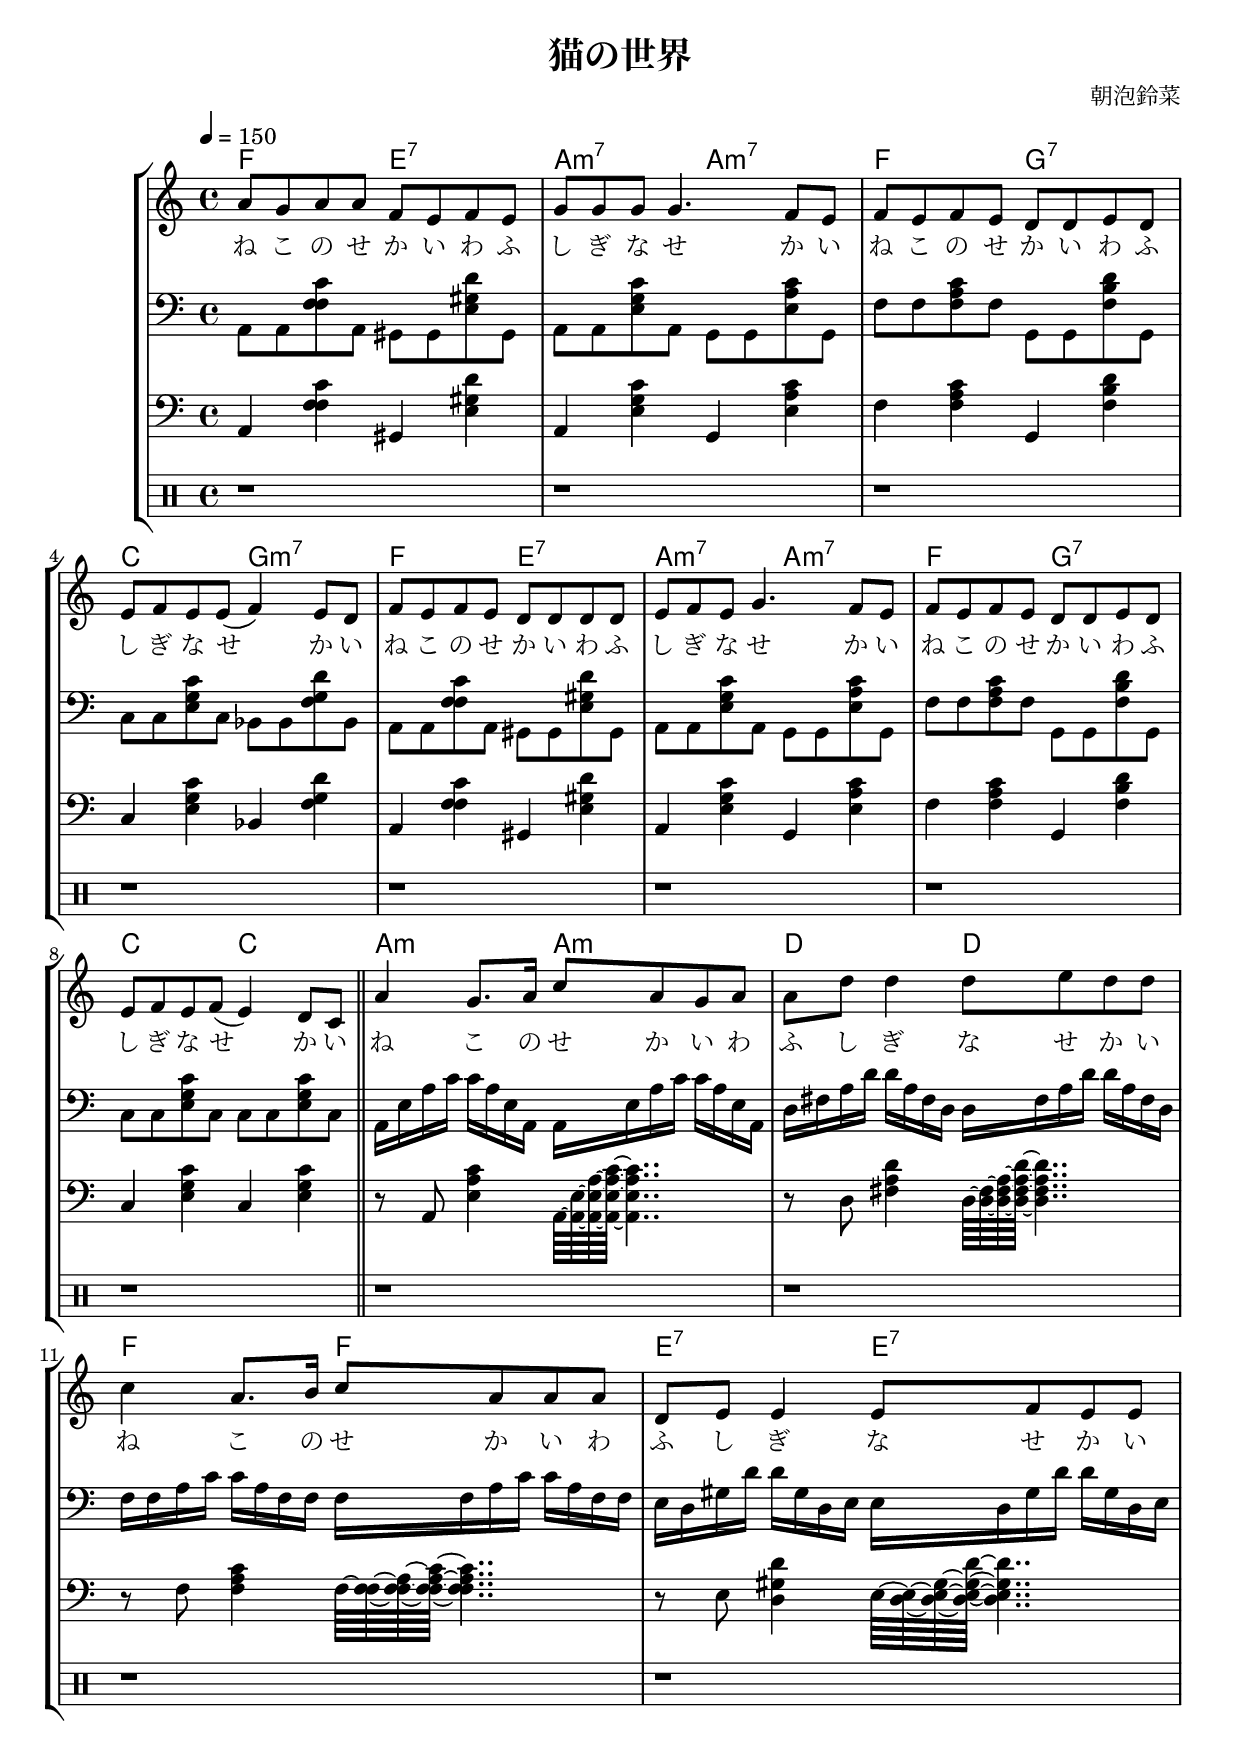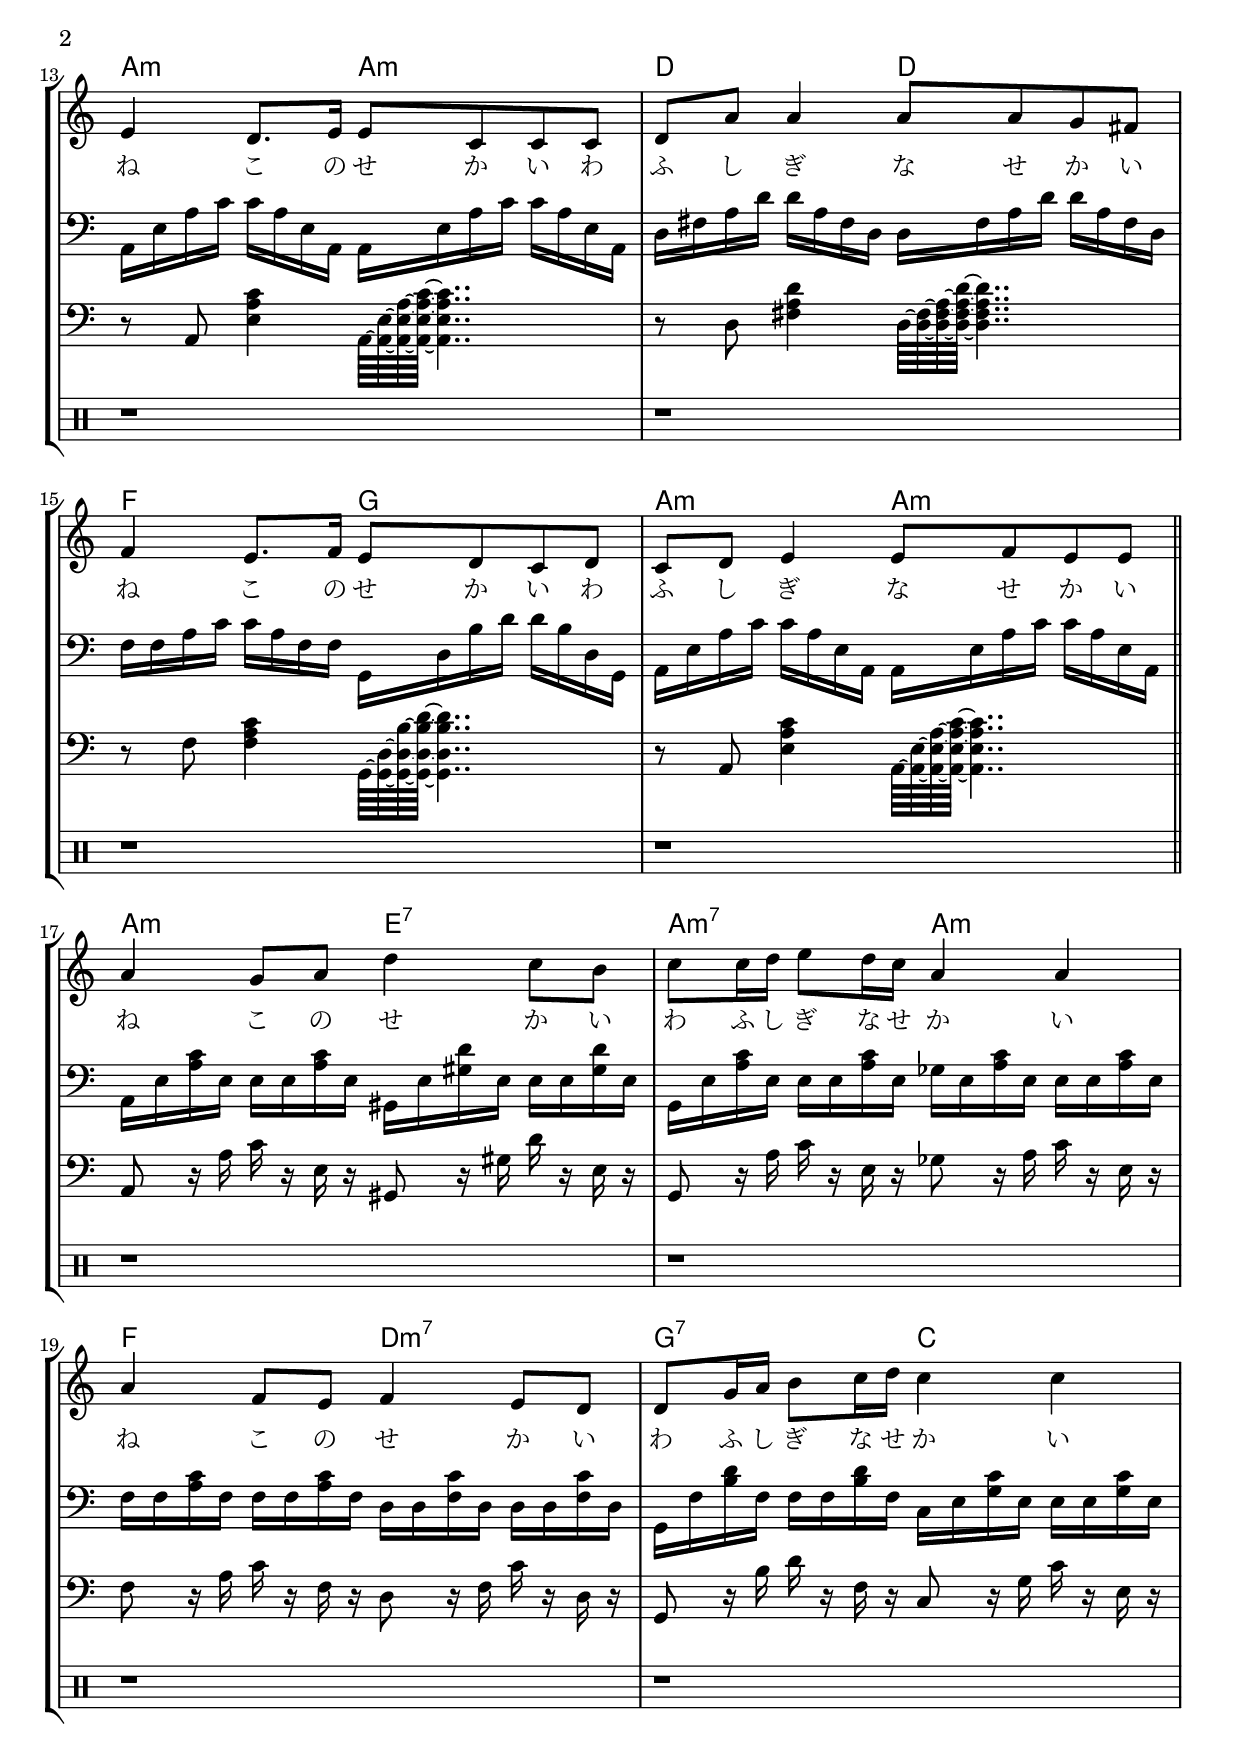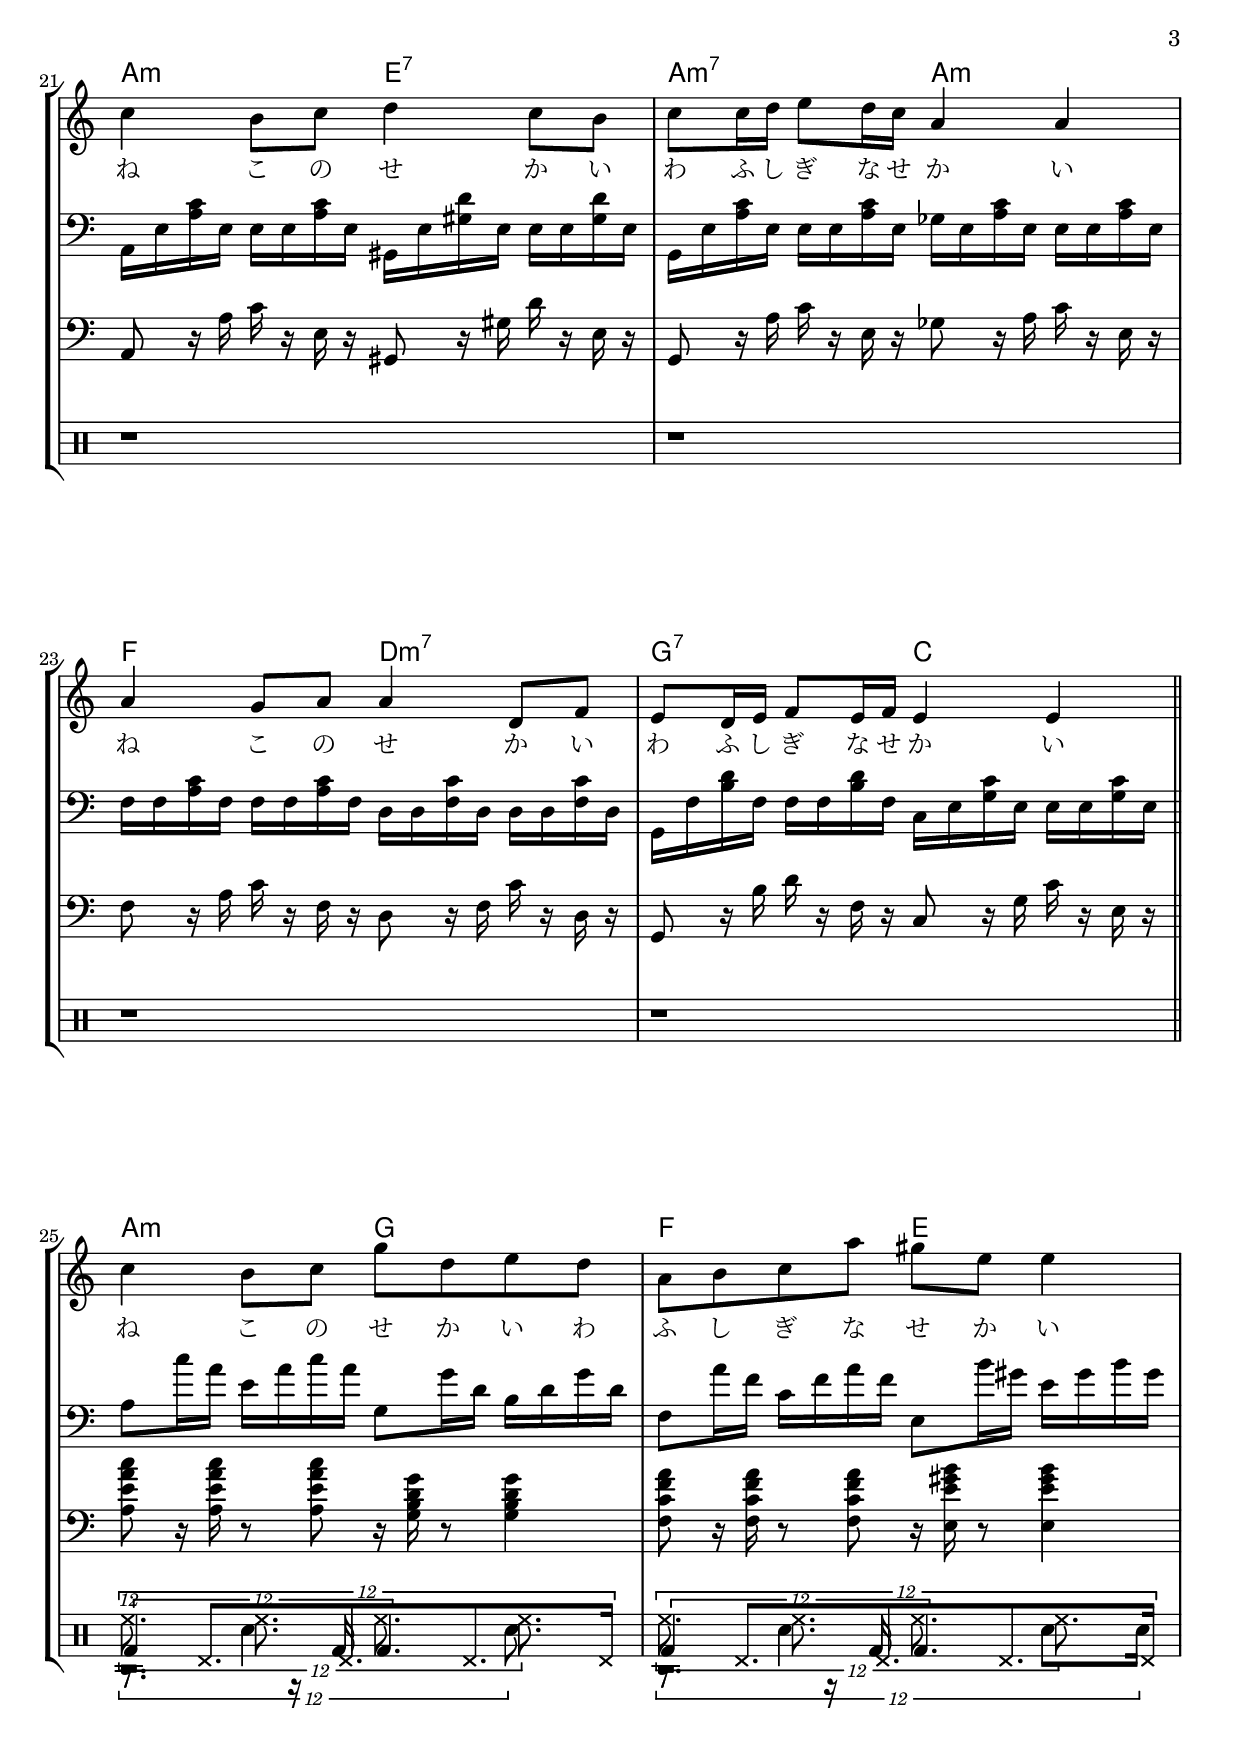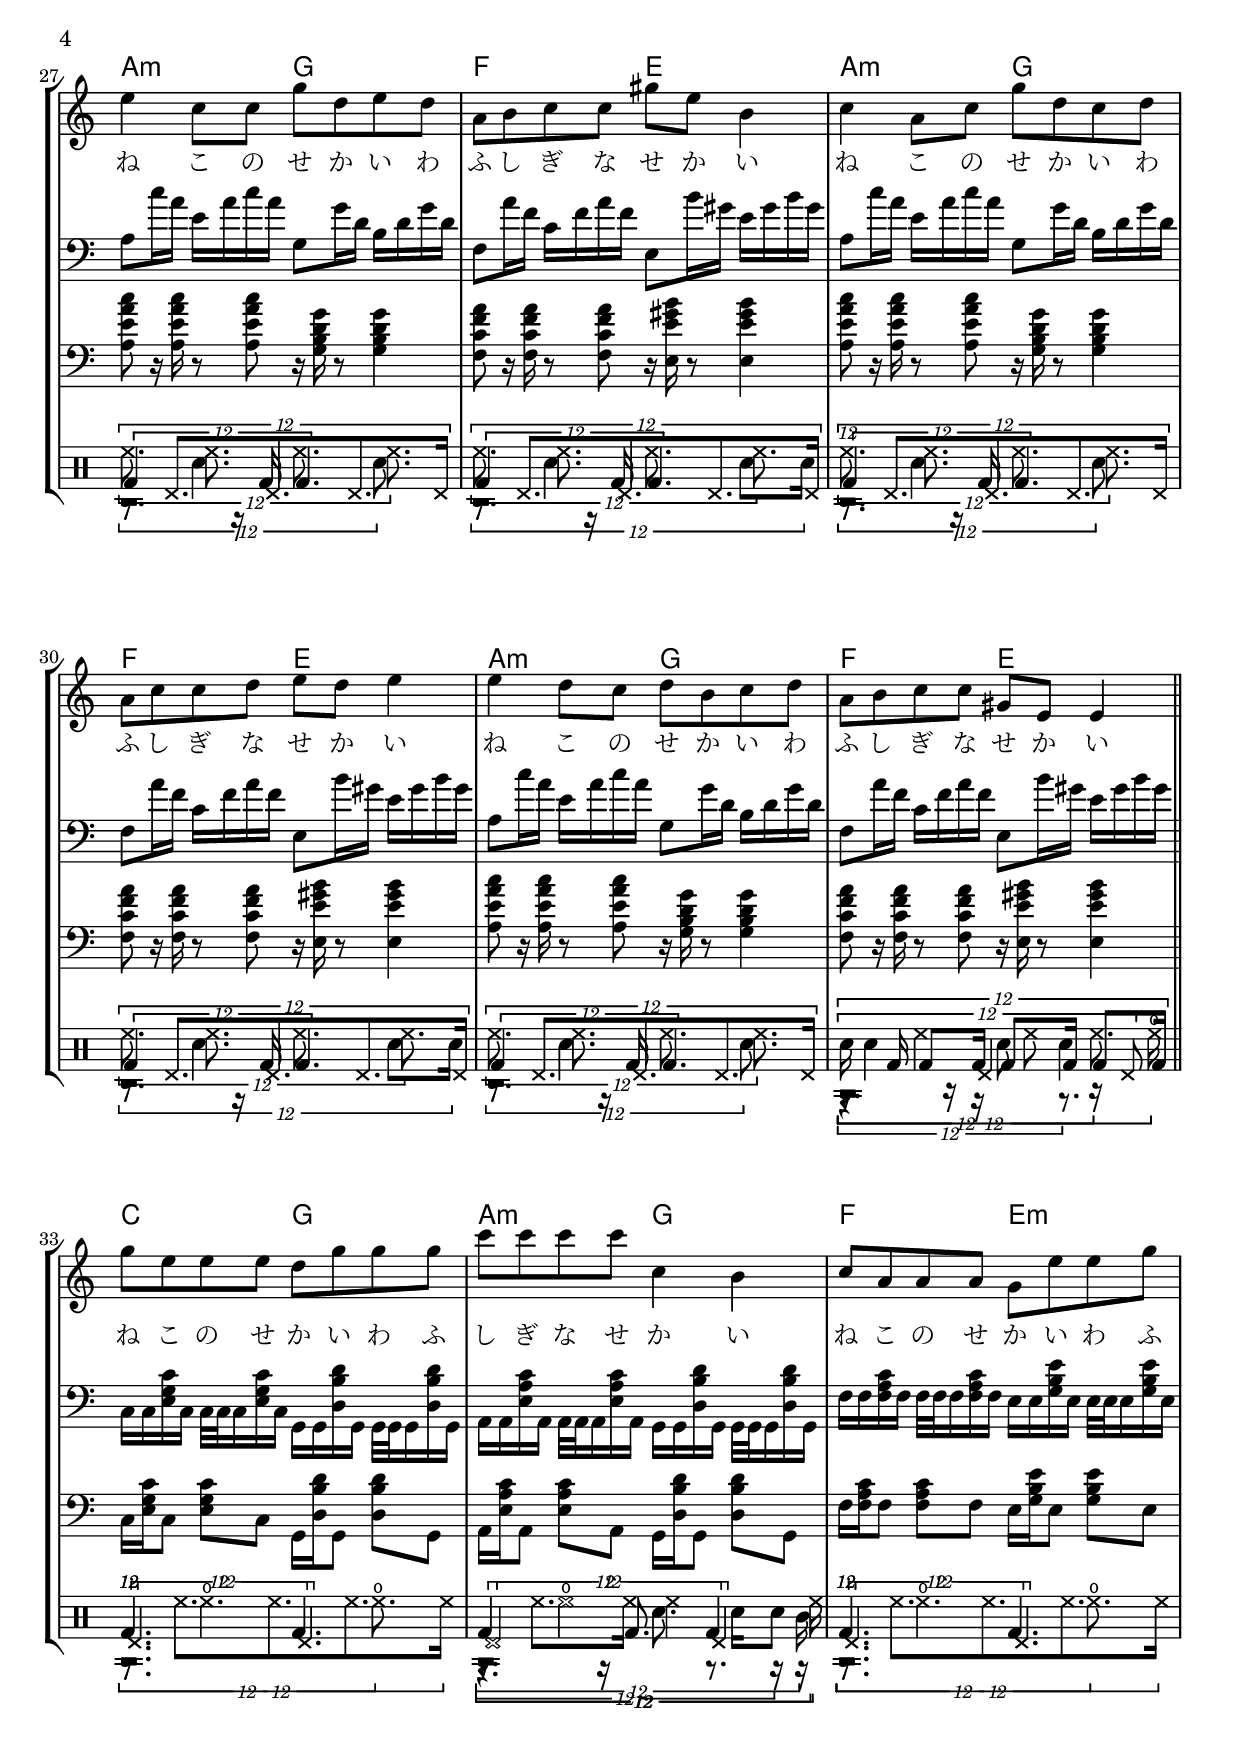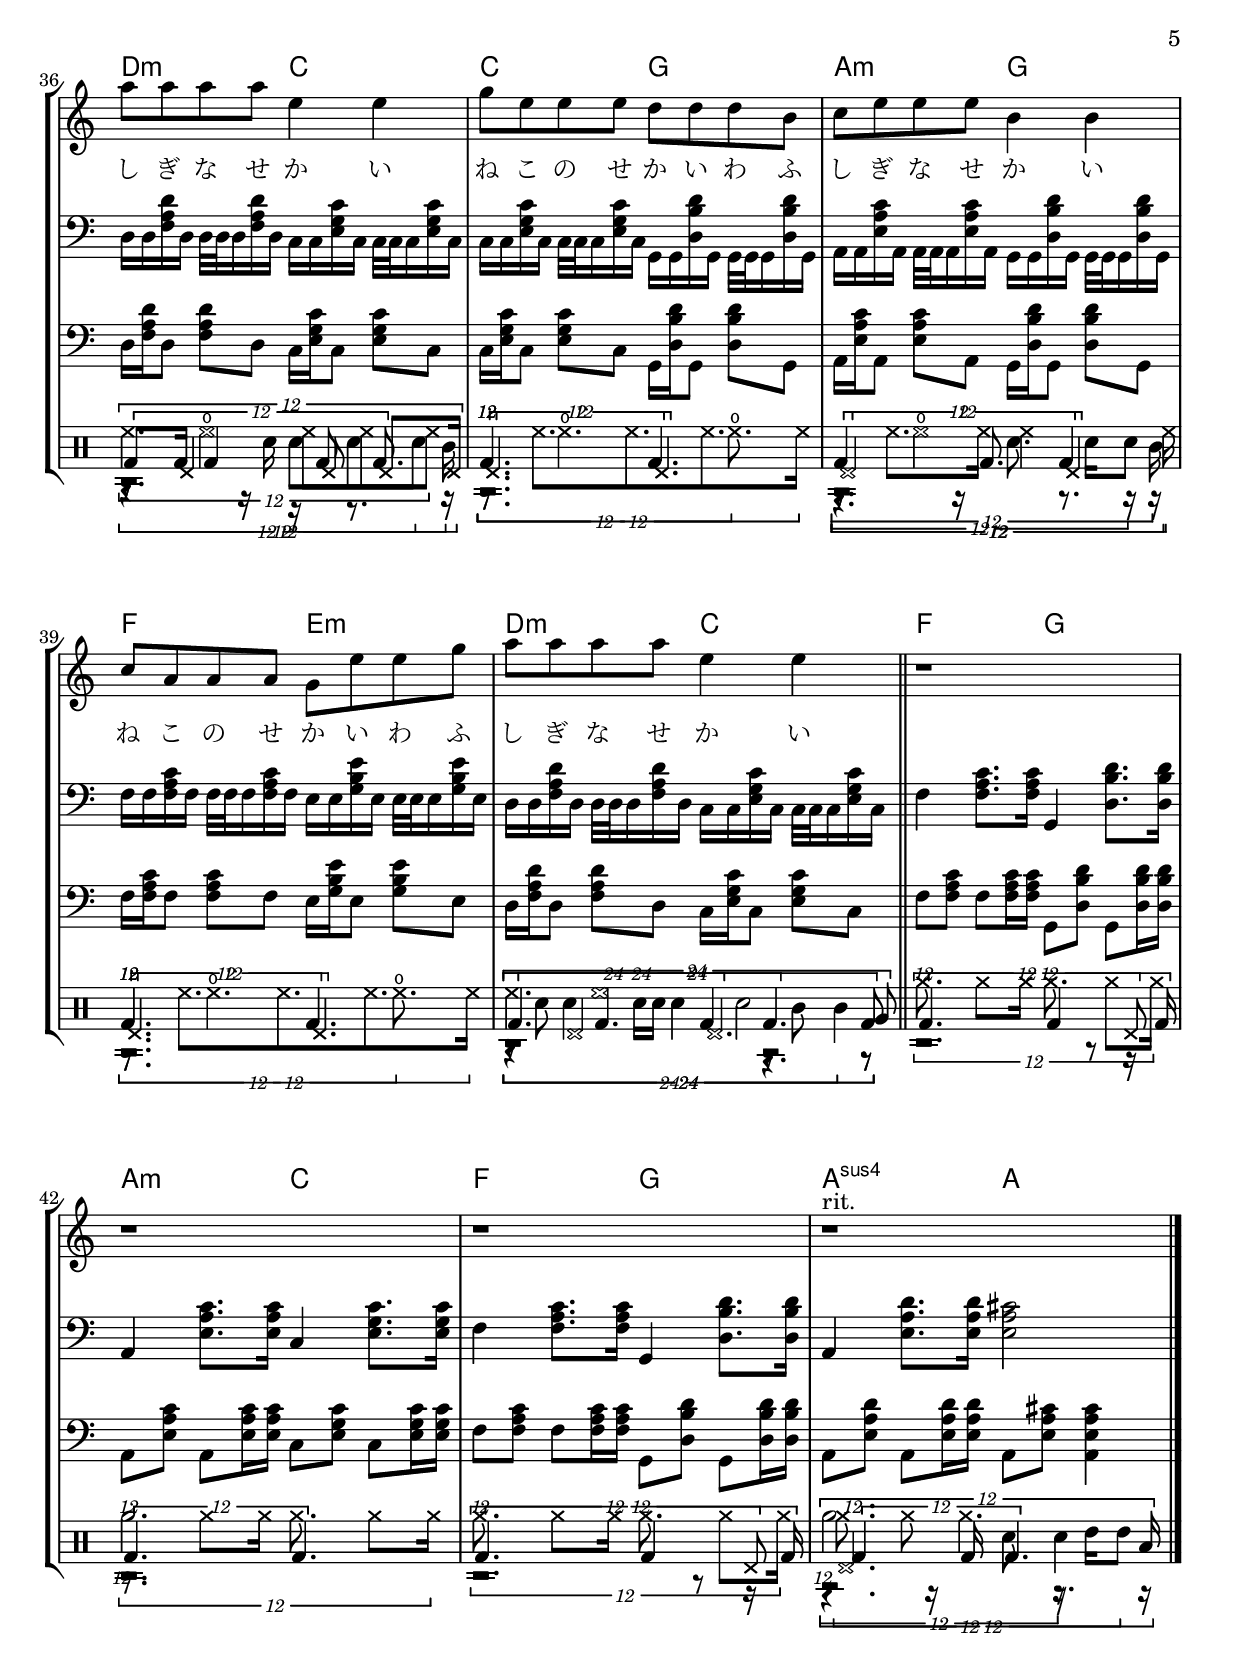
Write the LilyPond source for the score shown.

\version "2.12.1"

\header {
	title = \markup {猫の世界}
	composer = \markup \center-column {朝泡鈴菜}
}

harmony = \chordmode {
	f2 e:7 a:min7 a:min7 f g:7 c g:min7 f e:7 a:min7 a:min7 f g:7 c c 

	a:m a:m d d f f e:7 e:7 a:m a:m d d f g a:m a:m 

	a:m e:7 a:min7 a:m f d:min7 g:7 c a:m e:7 a:min7 a:m f d:min7 g:7 c 

	a:m g f e a:m g f e a:m g f e a:m g f e 

	c g a:m g f e:m d:m c c g a:m g f e:m d:m c 

	f g a:m c f g a:sus4 a 
}

melody = {
	\set Staff.midiInstrument = #"Electric Grand"
		\key c \major
	\tempo 4 = 150
 a'8  g'8  a'8  a'8  f'8  e'8  f'8  e'8 
	g'8  g'8  g'8  g'4.  f'8  e'8 
	f'8  e'8  f'8  e'8  d'8  d'8  e'8  d'8 
	e'8  f'8  e'8  e'8  (f'4)  e'8  d'8 
	f'8  e'8  f'8  e'8  d'8  d'8  d'8  d'8 
	e'8  f'8  e'8  g'4.  f'8  e'8 
	f'8  e'8  f'8  e'8  d'8  d'8  e'8  d'8 
	e'8  f'8  e'8  f'8  (e'4)  d'8  c'8
	\set Staff.midiInstrument = #"Electric Grand"
	 a'4  g'8.  a'16  c''8  a'8  g'8  a'8 
	a'8  d''8  d''4  d''8  e''8  d''8  d''8 
	c''4  a'8.  b'16  c''8  a'8  a'8  a'8 
	d'8  e'8  e'4  e'8  f'8  e'8  e'8 
	e'4  d'8.  e'16  e'8  c'8  c'8  c'8 
	d'8  a'8  a'4  a'8  a'8  g'8  fis'8 
	f'4  e'8.  f'16  e'8  d'8  c'8  d'8 
	c'8  d'8  e'4  e'8  f'8  e'8  e'8
	\set Staff.midiInstrument = #"Electric Grand"
	 a'4  g'8  a'8  d''4  c''8  b'8 
	c''8  c''16  d''16  e''8  d''16  c''16  a'4  a'4 
	a'4  f'8  e'8  f'4  e'8  d'8 
	d'8  g'16  a'16  b'8  c''16  d''16  c''4  c''4 
	c''4  b'8  c''8  d''4  c''8  b'8 
	c''8  c''16  d''16  e''8  d''16  c''16  a'4  a'4 
	a'4  g'8  a'8  a'4  d'8  f'8 
	e'8  d'16  e'16  f'8  e'16  f'16  e'4  e'4
	\set Staff.midiInstrument = #"Electric Grand"
	 c''4  b'8  c''8  g''8  d''8  e''8  d''8 
	a'8  b'8  c''8  a''8  gis''8  e''8  e''4 
	e''4  c''8  c''8  g''8  d''8  e''8  d''8 
	a'8  b'8  c''8  c''8  gis''8  e''8  b'4 
	c''4  a'8  c''8  g''8  d''8  c''8  d''8 
	a'8  c''8  c''8  d''8  e''8  d''8  e''4 
	e''4  d''8  c''8  d''8  b'8  c''8  d''8 
	a'8  b'8  c''8  c''8  gis'8  e'8  e'4
	\set Staff.midiInstrument = #"Electric Grand"
	 g''8  e''8  e''8  e''8  d''8  g''8  g''8  g''8 
	c'''8  c'''8  c'''8  c'''8  c''4  b'4 
	c''8  a'8  a'8  a'8  g'8  e''8  e''8  g''8 
	a''8  a''8  a''8  a''8  e''4  e''4 
	g''8  e''8  e''8  e''8  d''8  d''8  d''8  b'8 
	c''8  e''8  e''8  e''8  b'4  b'4 
	c''8  a'8  a'8  a'8  g'8  e''8  e''8  g''8 
	a''8  a''8  a''8  a''8  e''4  e''4
	r1 | r1 | r1 | r1^"rit." \bar "|."
}

words = \lyricmode {
	ね  こ  の  せ  か  い  わ  ふ  し  ぎ  な  せ  か  い  ね  こ  の  せ  か  い  わ  ふ  し  ぎ  な  せ  か  い  ね  こ  の  せ  か  い  わ  ふ  し  ぎ  な  せ  か  い  ね  こ  の  せ  か  い  わ  ふ  し  ぎ  な  せ  か  い  
	ね  こ  の  せ  か  い  わ  ふ  し  ぎ  な  せ  か  い  ね  こ  の  せ  か  い  わ  ふ  し  ぎ  な  せ  か  い  ね  こ  の  せ  か  い  わ  ふ  し  ぎ  な  せ  か  い  ね  こ  の  せ  か  い  わ  ふ  し  ぎ  な  せ  か  い  
	ね  こ  の  せ  か  い  わ  ふ  し  ぎ  な  せ  か  い  ね  こ  の  せ  か  い  わ  ふ  し  ぎ  な  せ  か  い  ね  こ  の  せ  か  い  わ  ふ  し  ぎ  な  せ  か  い  ね  こ  の  せ  か  い  わ  ふ  し  ぎ  な  せ  か  い  
	ね  こ  の  せ  か  い  わ  ふ  し  ぎ  な  せ  か  い  ね  こ  の  せ  か  い  わ  ふ  し  ぎ  な  せ  か  い  ね  こ  の  せ  か  い  わ  ふ  し  ぎ  な  せ  か  い  ね  こ  の  せ  か  い  わ  ふ  し  ぎ  な  せ  か  い  
	ね  こ  の  せ  か  い  わ  ふ  し  ぎ  な  せ  か  い  ね  こ  の  せ  か  い  わ  ふ  し  ぎ  な  せ  か  い  ね  こ  の  せ  か  い  わ  ふ  し  ぎ  な  せ  か  い  ね  こ  の  せ  か  い  わ  ふ  し  ぎ  な  せ  か  い  
	
}

tempochange = {
	\tempo 4 = 150
	r1 | r1 | r1 | r1 | r1 | r1 | r1 | r1 \bar "||"
	\tempo 4 = 150
	r1 | r1 | r1 | r1 | r1 | r1 | r1 | r1 \bar "||"
	\tempo 4 = 150
	r1 | r1 | r1 | r1 | r1 | r1 | r1 | r1 \bar "||"
	\tempo 4 = 150
	r1 | r1 | r1 | r1 | r1 | r1 | r1 | r1 \bar "||"
	\tempo 4 = 150
	r1 | r1 | r1 | r1 | r1 | r1 | r1 | r1 \bar "||"
	\tempo 4 = 150
	r1 | r1 | r1 | \tempo 4 = 112 r2 \tempo 4 = 100 r2 \bar "|."
}

mainacc = {
	\clef bass
	\set Staff.midiInstrument = #"Electric Piano 1"
	\key c \major
	\tempo 4 = 150
	a,8 a,8 <f f c'>8 a,8
	gis,8 gis,8 <e gis d'>8 gis,8
	a,8 a,8 <e g c'>8 a,8
	g,8 g,8 <e a c'>8 g,8
	f8 f8 <f a c'>8 f8
	g,8 g,8 <f b d'>8 g,8
	c8 c8 <e g c'>8 c8
	bes,8 bes,8 <f g d'>8 bes,8
	a,8 a,8 <f f c'>8 a,8
	gis,8 gis,8 <e gis d'>8 gis,8
	a,8 a,8 <e g c'>8 a,8
	g,8 g,8 <e a c'>8 g,8
	f8 f8 <f a c'>8 f8
	g,8 g,8 <f b d'>8 g,8
	c8 c8 <e g c'>8 c8
	c8 c8 <e g c'>8 c8
	\bar "||"

	\set Staff.midiInstrument = #"Electric Piano 1"
	a,16 e a c' c' a e a,
	a,16 e a c' c' a e a,
	d16 fis a d' d' a fis d
	d16 fis a d' d' a fis d
	f16 f a c' c' a f f
	f16 f a c' c' a f f
	e16 d gis d' d' gis d e
	e16 d gis d' d' gis d e
	a,16 e a c' c' a e a,
	a,16 e a c' c' a e a,
	d16 fis a d' d' a fis d
	d16 fis a d' d' a fis d
	f16 f a c' c' a f f
	g,16 d b d' d' b d g,
	a,16 e a c' c' a e a,
	a,16 e a c' c' a e a,
	\bar "||"

	\set Staff.midiInstrument = #"Electric Piano 1"
	a,16 e <a c'> e e e <a c'> e
	gis,16 e <gis d'> e e e <gis d'> e
	g,16 e <a c'> e e e <a c'> e
	ges16 e <a c'> e e e <a c'> e
	f16 f <a c'> f f f <a c'> f
	d16 d <f c'> d d d <f c'> d
	g,16 f <b d'> f f f <b d'> f
	c16 e <g c'> e e e <g c'> e
	a,16 e <a c'> e e e <a c'> e
	gis,16 e <gis d'> e e e <gis d'> e
	g,16 e <a c'> e e e <a c'> e
	ges16 e <a c'> e e e <a c'> e
	f16 f <a c'> f f f <a c'> f
	d16 d <f c'> d d d <f c'> d
	g,16 f <b d'> f f f <b d'> f
	c16 e <g c'> e e e <g c'> e
	\bar "||"

	\set Staff.midiInstrument = #"Electric Piano 1"
	a8 c''16 a'16   e'16 a'16 c''16 a'16
	g8 g'16 d'16   b16 d'16 g'16 d'16
	f8 a'16 f'16   c'16 f'16 a'16 f'16
	e8 b'16 gis'16   e'16 gis'16 b'16 gis'16
	a8 c''16 a'16   e'16 a'16 c''16 a'16
	g8 g'16 d'16   b16 d'16 g'16 d'16
	f8 a'16 f'16   c'16 f'16 a'16 f'16
	e8 b'16 gis'16   e'16 gis'16 b'16 gis'16
	a8 c''16 a'16   e'16 a'16 c''16 a'16
	g8 g'16 d'16   b16 d'16 g'16 d'16
	f8 a'16 f'16   c'16 f'16 a'16 f'16
	e8 b'16 gis'16   e'16 gis'16 b'16 gis'16
	a8 c''16 a'16   e'16 a'16 c''16 a'16
	g8 g'16 d'16   b16 d'16 g'16 d'16
	f8 a'16 f'16   c'16 f'16 a'16 f'16
	e8 b'16 gis'16   e'16 gis'16 b'16 gis'16
	\bar "||"

	\set Staff.midiInstrument = #"Electric Piano 1"
	c16 c16 <e g c'>16 c16   c32 c32 c16 <e g c'>16 c16
	g,16 g,16 <d b d'>16 g,16   g,32 g,32 g,16 <d b d'>16 g,16
	a,16 a,16 <e a c'>16 a,16   a,32 a,32 a,16 <e a c'>16 a,16
	g,16 g,16 <d b d'>16 g,16   g,32 g,32 g,16 <d b d'>16 g,16
	f16 f16 <f a c'>16 f16   f32 f32 f16 <f a c'>16 f16
	e16 e16 <g b e'>16 e16   e32 e32 e16 <g b e'>16 e16
	d16 d16 <f a d'>16 d16   d32 d32 d16 <f a d'>16 d16
	c16 c16 <e g c'>16 c16   c32 c32 c16 <e g c'>16 c16
	c16 c16 <e g c'>16 c16   c32 c32 c16 <e g c'>16 c16
	g,16 g,16 <d b d'>16 g,16   g,32 g,32 g,16 <d b d'>16 g,16
	a,16 a,16 <e a c'>16 a,16   a,32 a,32 a,16 <e a c'>16 a,16
	g,16 g,16 <d b d'>16 g,16   g,32 g,32 g,16 <d b d'>16 g,16
	f16 f16 <f a c'>16 f16   f32 f32 f16 <f a c'>16 f16
	e16 e16 <g b e'>16 e16   e32 e32 e16 <g b e'>16 e16
	d16 d16 <f a d'>16 d16   d32 d32 d16 <f a d'>16 d16
	c16 c16 <e g c'>16 c16   c32 c32 c16 <e g c'>16 c16
	\bar "||"

	\set Staff.midiInstrument = #"Electric Piano 1"
	f4 <f a c'>8. <f a c'>16
	g,4 <d b d'>8. <d b d'>16
	a,4 <e a c'>8. <e a c'>16
	c4 <e g c'>8. <e g c'>16
	f4 <f a c'>8. <f a c'>16
	g,4 <d b d'>8. <d b d'>16
	a,4 <e a d'>8. <e a d'>16
	<e a cis'>2
	\bar "|."
}

subacc = {
	\clef bass
	\set Staff.midiInstrument = #"Bright Acoustic"
	\key c \major
	\tempo 4 = 150
	a,4 <f f c'>4
	gis,4 <e gis d'>4
	a,4 <e g c'>4
	g,4 <e a c'>4
	f4 <f a c'>4
	g,4 <f b d'>4
	c4 <e g c'>4
	bes,4 <f g d'>4
	a,4 <f f c'>4
	gis,4 <e gis d'>4
	a,4 <e g c'>4
	g,4 <e a c'>4
	f4 <f a c'>4
	g,4 <f b d'>4
	c4 <e g c'>4
	c4 <e g c'>4
	\bar "||"

	\set Staff.midiInstrument = #"Bright Acoustic"
	r8 a,8 <e a c'>4
	a,64~ <a,~ e~> <a,~ e~ a~> <a, e a c'>~ <a, e a c'>4..
	r8 d8 <fis a d'>4
	d64~ <d~ fis~> <d~ fis~ a~> <d fis a d'>~ <d fis a d'>4..
	r8 f8 <f a c'>4
	f64~ <f~ f~> <f~ f~ a~> <f f a c'>~ <f f a c'>4..
	r8 e8 <d gis d'>4
	e64~ <e~ d~> <e~ d~ gis~> <e d gis d'>~ <e d gis d'>4..
	r8 a,8 <e a c'>4
	a,64~ <a,~ e~> <a,~ e~ a~> <a, e a c'>~ <a, e a c'>4..
	r8 d8 <fis a d'>4
	d64~ <d~ fis~> <d~ fis~ a~> <d fis a d'>~ <d fis a d'>4..
	r8 f8 <f a c'>4
	g,64~ <g,~ d~> <g,~ d~ b~> <g, d b d'>~ <g, d b d'>4..
	r8 a,8 <e a c'>4
	a,64~ <a,~ e~> <a,~ e~ a~> <a, e a c'>~ <a, e a c'>4..
	\bar "||"

	\set Staff.midiInstrument = #"Bright Acoustic"
	a,8r16a16c'16r16e16r16
	gis,8r16gis16d'16r16e16r16
	g,8r16a16c'16r16e16r16
	ges8r16a16c'16r16e16r16
	f8r16a16c'16r16f16r16
	d8r16f16c'16r16d16r16
	g,8r16b16d'16r16f16r16
	c8r16g16c'16r16e16r16
	a,8r16a16c'16r16e16r16
	gis,8r16gis16d'16r16e16r16
	g,8r16a16c'16r16e16r16
	ges8r16a16c'16r16e16r16
	f8r16a16c'16r16f16r16
	d8r16f16c'16r16d16r16
	g,8r16b16d'16r16f16r16
	c8r16g16c'16r16e16r16
	\bar "||"

	\set Staff.midiInstrument = #"Bright Acoustic"
	<a e' a' c''>8 r16 <a e' a' c''>16 r8     <a e' a' c''>8
	r16 <g b d' g'>16 r8     <g b d' g'>4
	<f c' f' a'>8 r16 <f c' f' a'>16 r8     <f c' f' a'>8
	r16 <e e' gis' b'>16 r8     <e e' gis' b'>4
	<a e' a' c''>8 r16 <a e' a' c''>16 r8     <a e' a' c''>8
	r16 <g b d' g'>16 r8     <g b d' g'>4
	<f c' f' a'>8 r16 <f c' f' a'>16 r8     <f c' f' a'>8
	r16 <e e' gis' b'>16 r8     <e e' gis' b'>4
	<a e' a' c''>8 r16 <a e' a' c''>16 r8     <a e' a' c''>8
	r16 <g b d' g'>16 r8     <g b d' g'>4
	<f c' f' a'>8 r16 <f c' f' a'>16 r8     <f c' f' a'>8
	r16 <e e' gis' b'>16 r8     <e e' gis' b'>4
	<a e' a' c''>8 r16 <a e' a' c''>16 r8     <a e' a' c''>8
	r16 <g b d' g'>16 r8     <g b d' g'>4
	<f c' f' a'>8 r16 <f c' f' a'>16 r8     <f c' f' a'>8
	r16 <e e' gis' b'>16 r8     <e e' gis' b'>4
	\bar "||"

	\set Staff.midiInstrument = #"Bright Acoustic"
	c16 <e g c'>16 c8 <e g c'>8 c8
	g,16 <d b d'>16 g,8 <d b d'>8 g,8
	a,16 <e a c'>16 a,8 <e a c'>8 a,8
	g,16 <d b d'>16 g,8 <d b d'>8 g,8
	f16 <f a c'>16 f8 <f a c'>8 f8
	e16 <g b e'>16 e8 <g b e'>8 e8
	d16 <f a d'>16 d8 <f a d'>8 d8
	c16 <e g c'>16 c8 <e g c'>8 c8
	c16 <e g c'>16 c8 <e g c'>8 c8
	g,16 <d b d'>16 g,8 <d b d'>8 g,8
	a,16 <e a c'>16 a,8 <e a c'>8 a,8
	g,16 <d b d'>16 g,8 <d b d'>8 g,8
	f16 <f a c'>16 f8 <f a c'>8 f8
	e16 <g b e'>16 e8 <g b e'>8 e8
	d16 <f a d'>16 d8 <f a d'>8 d8
	c16 <e g c'>16 c8 <e g c'>8 c8
	\bar "||"

	\set Staff.midiInstrument = #"Bright Acoustic"
	f8 <f a c'> f <f a c'>16 <f a c'>
	g,8 <d b d'> g, <d b d'>16 <d b d'>
	a,8 <e a c'> a, <e a c'>16 <e a c'>
	c8 <e g c'> c <e g c'>16 <e g c'>
	f8 <f a c'> f <f a c'>16 <f a c'>
	g,8 <d b d'> g, <d b d'>16 <d b d'>
	a,8 <e a d'> a, <e a d'>16 <e a d'>
	a,8 <e a cis'>8 <a, e a cis'>4
	\bar "|."
}

percA = {
	\drummode {
	r1 |r1 |r1 |r1 |r1 |r1 |r1 |r1 \bar "||"
	r1 |r1 |r1 |r1 |r1 |r1 |r1 |r1 \bar "||"
	r1 |r1 |r1 |r1 |r1 |r1 |r1 |r1 \bar "||"
	\times 16/12{ hh8. hh8. hh8. hh8. } |\times 16/12{ hh8. hh8. hh8. hh8. } |\times 16/12{ hh8. hh8. hh8. hh8. } |\times 16/12{ hh8. hh8. hh8. hh8. } |\times 16/12{ hh8. hh8. hh8. hh8. } |\times 16/12{ hh8. hh8. hh8. hh8. } |\times 16/12{ hh8. hh8. hh8. hh8. } |\times 16/12{ r8. hh4 hh8 hh8. } \bar "||"
	\times 16/12{ r8 hh8. hh8. hh8. hh16 } |\times 16/12{ r8 hh8. hh16 hh4 r16 hh16 } |\times 16/12{ r8 hh8. hh8. hh8. hh16 } |\times 16/12{ hh4. hh8 hh8 hh8 } |\times 16/12{ r8 hh8. hh8. hh8. hh16 } |\times 16/12{ r8 hh8. hh16 hh4 r16 hh16 } |\times 16/12{ r8 hh8. hh8. hh8. hh16 } |\times 16/24{ hh4. hh1 r8 } \bar "||"
	\times 16/12{ cymr8. cymr8 cymr16 cymr8. cymr8 cymr16 } |\times 16/12{ r8. cymr8 cymr16 cymr8. cymr8 cymr16 } |\times 16/12{ cymr8. cymr8 cymr16 cymr8. cymr8 cymr16 } |\times 16/12{ cymr8. cymr8 cymr4. r16 } \bar "|."
	}
}

percB = {
	\drummode {
	r1 |r1 |r1 |r1 |r1 |r1 |r1 |r1 \bar "||"
	r1 |r1 |r1 |r1 |r1 |r1 |r1 |r1 \bar "||"
	r1 |r1 |r1 |r1 |r1 |r1 |r1 |r1 \bar "||"
	\times 16/12{ r8. sn4. sn8. } |\times 16/12{ r8. sn4. sn8 sn16 } |\times 16/12{ r8. sn4. sn8. } |\times 16/12{ r8. sn4. sn8 sn16 } |\times 16/12{ r8. sn4. sn8. } |\times 16/12{ r8. sn4. sn8 sn16 } |\times 16/12{ r8. sn4. sn8. } |\times 16/12{ sn16 sn4 r16 sn8 sn4 } \bar "||"
	\times 16/12{ r2. } |\times 16/12{ r4. sn8. sn16 sn8 } |\times 16/12{ r2. } |\times 16/12{ r4 r16 sn16 sn8 sn8 sn8 } |\times 16/12{ r2. } |\times 16/12{ r4. sn8. sn16 sn8 } |\times 16/12{ r2. } |\times 16/24{ r8 sn8 sn4 sn16 sn16 sn4 sn2 r8 } \bar "||"
	\times 16/12{ r2 r8 hhp8 } |\times 16/12{ r2. } |\times 16/12{ r2 r8 hhp8 } |\times 16/12{ hhp2. } \bar "|."
	}
}

percC = {
	\drummode {
	r1 |r1 |r1 |r1 |r1 |r1 |r1 |r1 \bar "||"
	r1 |r1 |r1 |r1 |r1 |r1 |r1 |r1 \bar "||"
	r1 |r1 |r1 |r1 |r1 |r1 |r1 |r1 \bar "||"
	\times 16/12{ bd4 r16 bd16 bd4. } |\times 16/12{ bd4 r16 bd16 bd4. } |\times 16/12{ bd4 r16 bd16 bd4. } |\times 16/12{ bd4 r16 bd16 bd4. } |\times 16/12{ bd4 r16 bd16 bd4. } |\times 16/12{ bd4 r16 bd16 bd4. } |\times 16/12{ bd4 r16 bd16 bd4. } |\times 16/12{ r8 bd16 bd8 bd16 bd8 bd16 bd8 bd16 } \bar "||"
	\times 16/12{ bd4. bd4. } |\times 16/12{ bd4 r16 bd8. bd4 } |\times 16/12{ bd4. bd4. } |\times 16/12{ bd8 bd16 bd4 bd8 bd8. } |\times 16/12{ bd4. bd4. } |\times 16/12{ bd4 r16 bd8. bd4 } |\times 16/12{ bd4. bd4. } |\times 16/24{ bd4. bd4. bd4 bd4. bd8 } \bar "||"
	\times 16/12{ bd4. bd4 r16 bd16 } |\times 16/12{ bd4. bd4. } |\times 16/12{ bd4. bd4 r16 bd16 } |\times 16/12{ bd4 r16 bd16 bd4. } \bar "|."
	}
}

percD = {
	\drummode {
	r1 |r1 |r1 |r1 |r1 |r1 |r1 |r1 \bar "||"
	r1 |r1 |r1 |r1 |r1 |r1 |r1 |r1 \bar "||"
	r1 |r1 |r1 |r1 |r1 |r1 |r1 |r1 \bar "||"
	\times 16/12{ r8 hhp8. hhp8. hhp8. hhp16 } |\times 16/12{ r8 hhp8. hhp8. hhp8. hhp16 } |\times 16/12{ r8 hhp8. hhp8. hhp8. hhp16 } |\times 16/12{ r8 hhp8. hhp8. hhp8. hhp16 } |\times 16/12{ r8 hhp8. hhp8. hhp8. hhp16 } |\times 16/12{ r8 hhp8. hhp8. hhp8. hhp16 } |\times 16/12{ r8 hhp8. hhp8. hhp8. hhp16 } |\times 16/12{ r4 r16 hhp4 r16 hhp8 } \bar "||"
	\times 16/12{ r8. hho4. hho8. } |\times 16/12{ r8. hho2 r16 } |\times 16/12{ r8. hho4. hho8. } |\times 16/12{ r8. hho2 r16 } |\times 16/12{ r8. hho4. hho8. } |\times 16/12{ r8. hho2 r16 } |\times 16/12{ r8. hho4. hho8. } |\times 16/24{ r1 r2 } \bar "||"
	\times 16/12{ r2. } |\times 16/12{ rb2. } |\times 16/12{ r2. } |\times 16/12{ rb2. } \bar "|."
	}
}

percE = {
	\drummode {
	r1 |r1 |r1 |r1 |r1 |r1 |r1 |r1 \bar "||"
	r1 |r1 |r1 |r1 |r1 |r1 |r1 |r1 \bar "||"
	r1 |r1 |r1 |r1 |r1 |r1 |r1 |r1 \bar "||"
	\times 16/12{ r2. } |r1 |r1 |r1 |\times 16/12{ r2. } |r1 |r1 |\times 16/12{ r2 r8. hho16 } \bar "||"
	\times 16/12{ hhp4. hhp4. } |\times 16/12{ hhp2 hhp4 } |\times 16/12{ hhp4. hhp4. } |\times 16/12{ r8 hhp4 r16 hhp8 hhp8 hhp16 } |\times 16/12{ hhp4. hhp4. } |\times 16/12{ hhp2 hhp4 } |\times 16/12{ hhp4. hhp4. } |\times 16/24{ r4 hhp2 hhp2. } \bar "||"
	r1 |r1 |r1 |\times 16/12{ r4. sn8 sn4 } \bar "|."
	}
}

percF = {
	\drummode {
	r1 | r1 | r1 | r1 | r1 | r1 | r1 | r1 \bar "||"
	r1 | r1 | r1 | r1 | r1 | r1 | r1 | r1 \bar "||"
	r1 | r1 | r1 | r1 | r1 | r1 | r1 | r1 \bar "||"
	r1 | r1 | r1 | r1 | r1 | r1 | r1 | r1 \bar "||"
	\times 16/12{ r2. } |\times 16/12{ r2 r8. tomml16 } |\times 16/12{ r2. } |\times 16/12{ r2 r8. tomml16 } |\times 16/12{ r2. } |\times 16/12{ r2 r8. tomml16 } |\times 16/12{ r2. } |\times 16/24{ r1 r8 tomml8 tomml4 } \bar "||"
	r1 |r1 |r1 |\times 16/12{ r2 r16 tommh16 tommh8 } \bar "|."
	}
}

percG = {
	\drummode {
	r1 | r1 | r1 | r1 | r1 | r1 | r1 | r1 \bar "||"
	r1 | r1 | r1 | r1 | r1 | r1 | r1 | r1 \bar "||"
	r1 | r1 | r1 | r1 | r1 | r1 | r1 | r1 \bar "||"
	r1 | r1 | r1 | r1 | r1 | r1 | r1 | r1 \bar "||"
	r1 |r1 |r1 |r1 |r1 |r1 |r1 |\times 16/24{ r1 r4. tomfh8 } \bar "||"
	r1 |r1 |r1 |\times 16/12{ r2 r8. toml16 } \bar "|."
	}
}

\score {
	<<
		\new StaffGroup <<
			\new ChordNames {\harmony}
			\new Voice = "melody" {\melody}
			\new Lyrics \lyricsto "melody" \words
			\new Staff = "mainacc" {\mainacc}
			\new Staff = "subacc" {\subacc}
			\new DrumStaff <<
				\new DrumVoice {\percA}
				\new DrumVoice {\percB}
				\new DrumVoice {\percC}
				\new DrumVoice {\percD}
				\new DrumVoice {\percE}
				\new DrumVoice {\percF}
				\new DrumVoice {\percG}
			>>
		>>
	>>
	\layout { }
}
